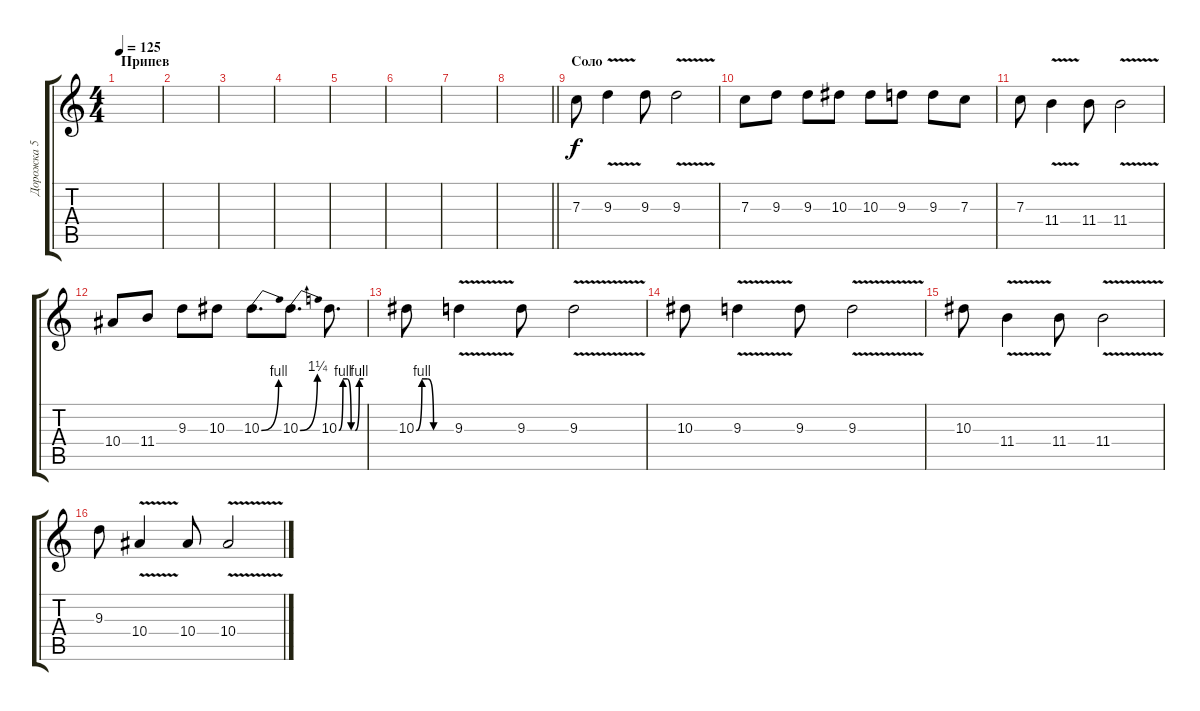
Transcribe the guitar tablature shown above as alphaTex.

\track ("Дорожка 5" "Дорожка 5") {instrument electricguitarclean}
\staff {score tabs}
\tuning (D4 A3 F3 C3 G2 D2) {hide}
\ts (4 4)
\section ("" "Припев")
\tempo 125
\clef g2
\ks c
|
|
|
|
|
|
|
\barLineRight lightlight
|
\section ("" "Соло ")
7.3.8 9.3{v}.4 9.3.8 9.3{v}.2 |
7.3.8 9.3.8 9.3.8 10.3.8 10.3.8 9.3.8 9.3.8 7.3.8 |
7.3.8 11.4{v}.4 11.4.8 11.4{v}.2 |
10.4.8 11.4.8 9.3.8 10.3.8 10.3{be (bend 0 0 60 4)}.8{d} 10.3{be (bend 0 0 60 5)}.8{d} 10.3{be (custom 0 0 10 4 20 4 30 0 40 0 50 4 60 4)}.8{d} |
10.3{be (custom 0 0 10 4 20 4 30 0 60 0)}.8 9.3{v}.4 9.3.8 9.3{v}.2 |
10.3.8 9.3{v}.4 9.3.8 9.3{v}.2 |
10.3.8 11.4{v}.4 11.4.8 11.4{v}.2 |
9.3.8 10.4{v}.4 10.4.8 10.4{v}.2
